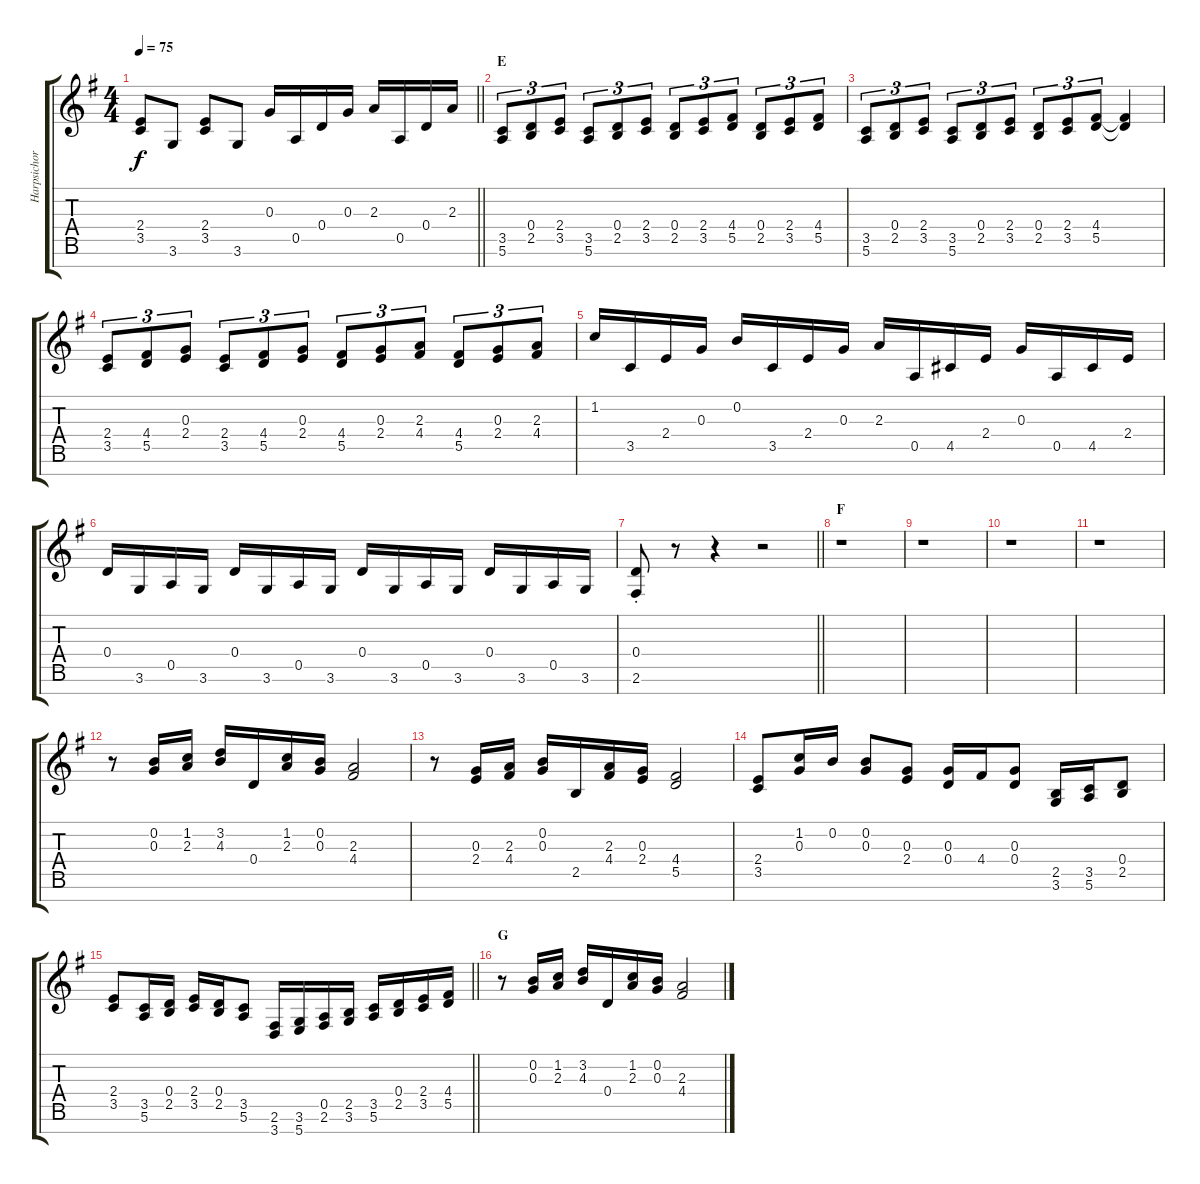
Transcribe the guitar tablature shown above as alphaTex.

\track ("Harpsichord (Right Hand)" "Harpsichor") {instrument harpsichord}
\staff {score tabs}
\tuning (E5 B4 G4 D4 A3 E3 B2) {hide}
\ts (4 4)
\tempo 75
\clef g2
\barLineRight lightlight
\ks g
(2.4 3.5).8{dy f} 3.6.8 (2.4 3.5).8 3.6.8 0.3.16 0.5.16 0.4.16 0.3.16 2.3.16 0.5.16 0.4.16 2.3.16 |
\section ("" "E")
(3.5 5.6).8{tu (3 2)} (0.4 2.5).8{tu (3 2)} (2.4 3.5).8{tu (3 2)} (3.5 5.6).8{tu (3 2)} (0.4 2.5).8{tu (3 2)} (2.4 3.5).8{tu (3 2)} (0.4 2.5).8{tu (3 2)} (2.4 3.5).8{tu (3 2)} (4.4 5.5).8{tu (3 2)} (0.4 2.5).8{tu (3 2)} (2.4 3.5).8{tu (3 2)} (4.4 5.5).8{tu (3 2)} |
(3.5 5.6).8{tu (3 2)} (0.4 2.5).8{tu (3 2)} (2.4 3.5).8{tu (3 2)} (3.5 5.6).8{tu (3 2)} (0.4 2.5).8{tu (3 2)} (2.4 3.5).8{tu (3 2)} (0.4 2.5).8{tu (3 2)} (2.4 3.5).8{tu (3 2)} (4.4 5.5).8{tu (3 2)} (4.4{t} 5.5{t}).4 |
(2.4 3.5).8{tu (3 2)} (4.4 5.5).8{tu (3 2)} (0.3 2.4).8{tu (3 2)} (2.4 3.5).8{tu (3 2)} (4.4 5.5).8{tu (3 2)} (0.3 2.4).8{tu (3 2)} (4.4 5.5).8{tu (3 2)} (0.3 2.4).8{tu (3 2)} (2.3 4.4).8{tu (3 2)} (4.4 5.5).8{tu (3 2)} (0.3 2.4).8{tu (3 2)} (2.3 4.4).8{tu (3 2)} |
1.2.16 3.5.16 2.4.16 0.3.16 0.2.16 3.5.16 2.4.16 0.3.16 2.3.16 0.5.16 4.5.16 2.4.16 0.3.16 0.5.16 4.5.16 2.4.16 |
0.4.16 3.6.16 0.5.16 3.6.16 0.4.16 3.6.16 0.5.16 3.6.16 0.4.16 3.6.16 0.5.16 3.6.16 0.4.16 3.6.16 0.5.16 3.6.16 |
\barLineRight lightlight
(0.4{st} 2.6{st}).8 r.8 r.4 r.2 |
\section ("" "F")
r.1 |
r.1 |
r.1 |
r.1 |
r.8 (0.2 0.3).16 (1.2 2.3).16 (3.2 4.3).16 0.4.16 (1.2 2.3).16 (0.2 0.3).16 (2.3 4.4).2 |
r.8 (0.3 2.4).16 (2.3 4.4).16 (0.2 0.3).16 2.5.16 (2.3 4.4).16 (0.3 2.4).16 (4.4 5.5).2 |
(2.4 3.5).8 (1.2 0.3).16 0.2.16 (0.2 0.3).8 (0.3 2.4).8 (0.3 0.4).16 4.4.16 (0.3 0.4).8 (2.5 3.6).16 (3.5 5.6).16 (0.4 2.5).8 |
\barLineRight lightlight
(2.4 3.5).8 (3.5 5.6).16 (0.4 2.5).16 (2.4 3.5).16 (0.4 2.5).16 (3.5 5.6).8 (2.6 3.7).16 (3.6 5.7).16 (0.5 2.6).16 (2.5 3.6).16 (3.5 5.6).16 (0.4 2.5).16 (2.4 3.5).16 (4.4 5.5).16 |
\section ("" "G")
r.8 (0.2 0.3).16 (1.2 2.3).16 (3.2 4.3).16 0.4.16 (1.2 2.3).16 (0.2 0.3).16 (2.3 4.4).2
